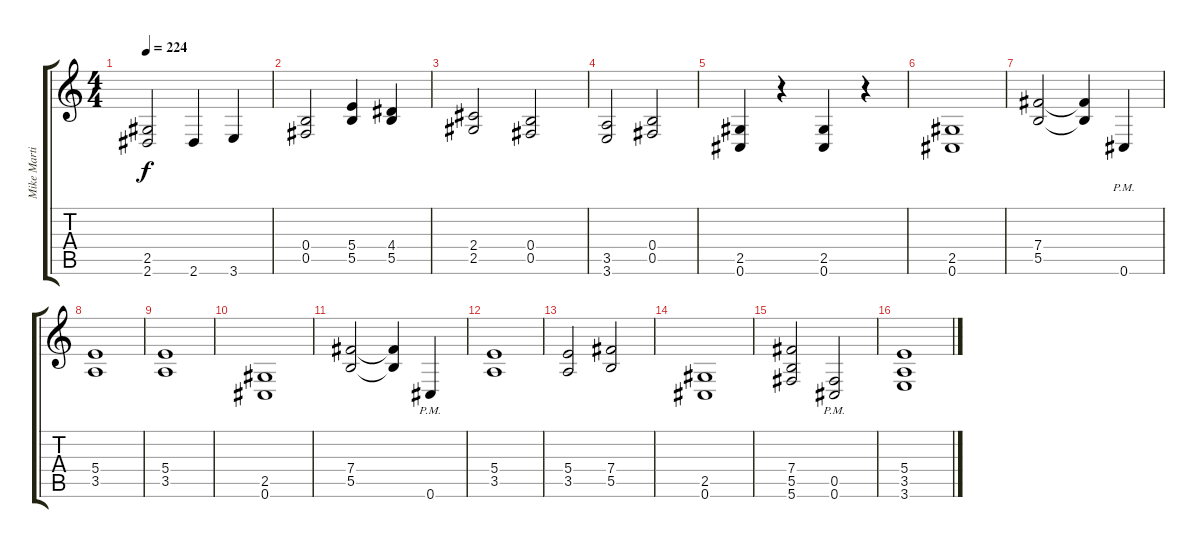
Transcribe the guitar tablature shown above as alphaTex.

\track ("Mike Martin Rhythm" "Mike Marti") {instrument distortionguitar}
\staff {score tabs}
\tuning (Db4 Ab3 E3 B2 Gb2 Db2) {hide}
\ts (4 4)
\tempo 224
\clef g2
\ks c
(2.5 2.6).2{dy f} 2.6.4 3.6.4 |
(0.4 0.5).2 (5.4 5.5).4 (4.4 5.5).4 |
(2.4 2.5).2 (0.4 0.5).2 |
(3.5 3.6).2 (0.4 0.5).2 |
(2.5 0.6).4 r.4 (2.5 0.6).4 r.4 |
(2.5 0.6).1 |
(7.4 5.5).2 (7.4{t} 5.5{t}).4 0.6{pm}.4 |
(5.4 3.5).1 |
(5.4 3.5).1 |
(2.5 0.6).1 |
(7.4 5.5).2 (7.4{t} 5.5{t}).4 0.6{pm}.4 |
(5.4 3.5).1 |
(5.4 3.5).2 (7.4 5.5).2 |
(2.5 0.6).1 |
(7.4 5.5 5.6).2 (0.5 0.6{pm}).2 |
(5.4 3.5 3.6).1
